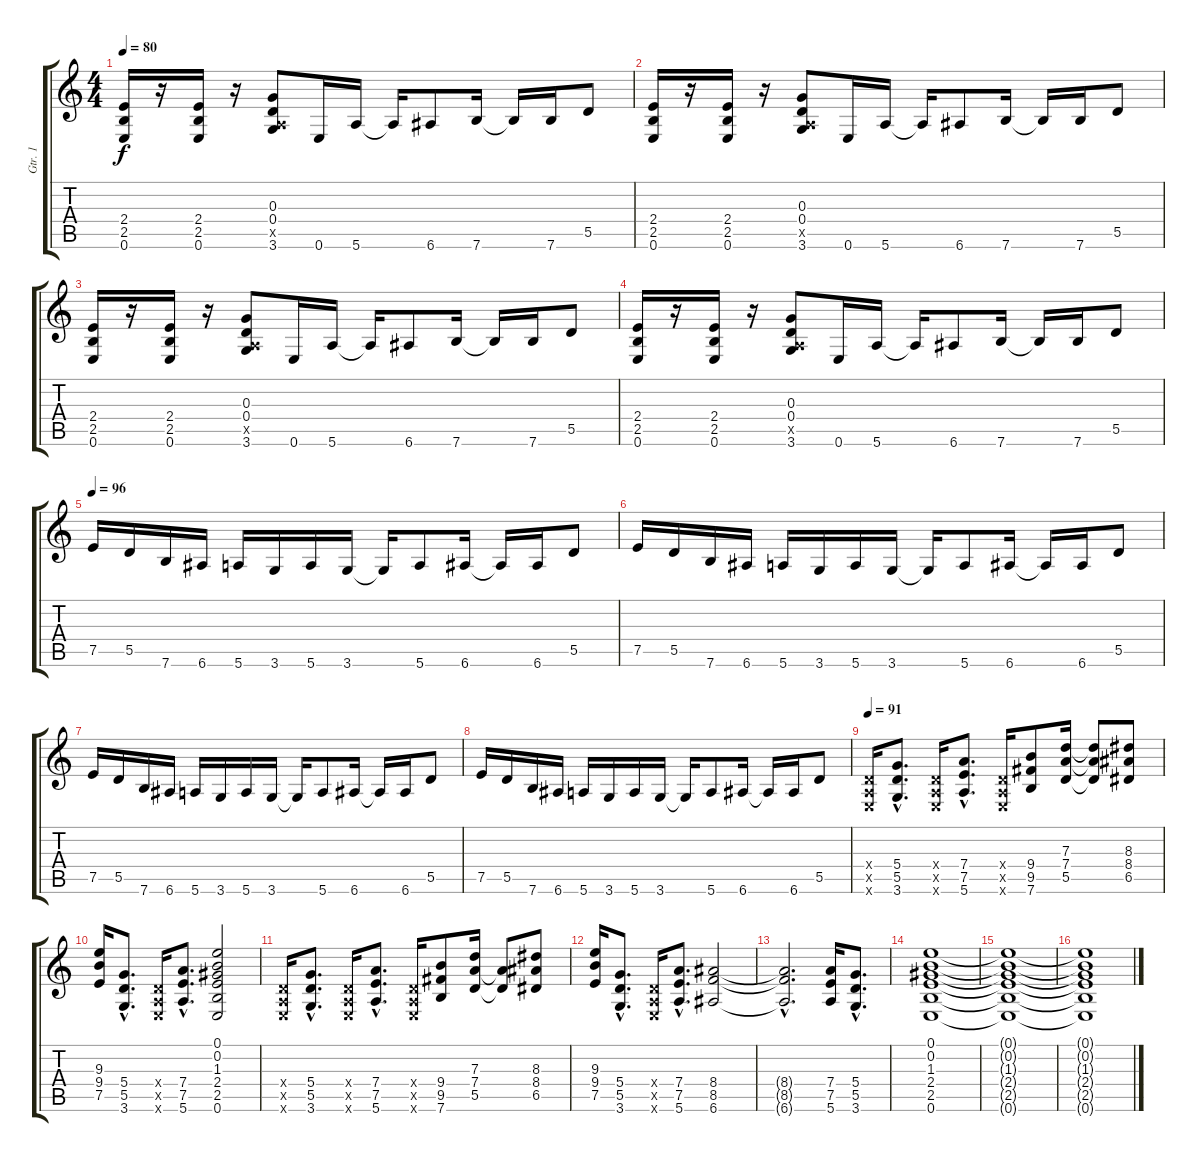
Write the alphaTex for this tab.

\track ("Gtr. 1" "Gtr. 1") {instrument distortionguitar}
\staff {score tabs}
\tuning (E4 B3 G3 D3 A2 E2) {hide}
\ts (4 4)
\tempo 80
\clef g2
\ks c
(2.4 2.5 0.6).16{dy f} r.16 (2.4 2.5 0.6).16 r.16 (0.3 0.4 0.5{x} 3.6).8 0.6.16 5.6.16 5.6{t}.16 6.6.8 7.6.16 7.6{t}.16 7.6.16 5.5.8 |
(2.4 2.5 0.6).16 r.16 (2.4 2.5 0.6).16 r.16 (0.3 0.4 0.5{x} 3.6).8 0.6.16 5.6.16 5.6{t}.16 6.6.8 7.6.16 7.6{t}.16 7.6.16 5.5.8 |
(2.4 2.5 0.6).16 r.16 (2.4 2.5 0.6).16 r.16 (0.3 0.4 0.5{x} 3.6).8 0.6.16 5.6.16 5.6{t}.16 6.6.8 7.6.16 7.6{t}.16 7.6.16 5.5.8 |
(2.4 2.5 0.6).16 r.16 (2.4 2.5 0.6).16 r.16 (0.3 0.4 0.5{x} 3.6).8 0.6.16 5.6.16 5.6{t}.16 6.6.8 7.6.16 7.6{t}.16 7.6.16 5.5.8 |
\tempo 96
7.5.16 5.5.16 7.6.16 6.6.16 5.6.16 3.6.16 5.6.16 3.6.16 3.6{t}.16 5.6.8 6.6.16 6.6{t}.16 6.6.16 5.5.8 |
7.5.16 5.5.16 7.6.16 6.6.16 5.6.16 3.6.16 5.6.16 3.6.16 3.6{t}.16 5.6.8 6.6.16 6.6{t}.16 6.6.16 5.5.8 |
7.5.16 5.5.16 7.6.16 6.6.16 5.6.16 3.6.16 5.6.16 3.6.16 3.6{t}.16 5.6.8 6.6.16 6.6{t}.16 6.6.16 5.5.8 |
7.5.16 5.5.16 7.6.16 6.6.16 5.6.16 3.6.16 5.6.16 3.6.16 3.6{t}.16 5.6.8 6.6.16 6.6{t}.16 6.6.16 5.5.8 |
\tempo 91
(0.4{x} 0.5{x} 0.6{x}).16 (5.4{hac} 5.5{hac} 3.6{hac}).8{d} (0.4{x} 0.5{x} 0.6{x}).16 (7.4{hac} 7.5{hac} 5.6{hac}).8{d} (0.4{x} 0.5{x} 0.6{x}).16 (9.4 9.5 7.6).8 (7.3 7.4 5.5).16 (7.3{t} 7.4{t} 5.5{t}).8 (8.3 8.4 6.5).8 |
(9.3 9.4 7.5).16 (5.4{hac} 5.5{hac} 3.6{hac}).8{d} (0.4{x} 0.5{x} 0.6{x}).16 (7.4{hac} 7.5{hac} 5.6{hac}).8{d} (0.1 0.2 1.3 2.4 2.5 0.6).2 |
(0.4{x} 0.5{x} 0.6{x}).16 (5.4{hac} 5.5{hac} 3.6{hac}).8{d} (0.4{x} 0.5{x} 0.6{x}).16 (7.4{hac} 7.5{hac} 5.6{hac}).8{d} (0.4{x} 0.5{x} 0.6{x}).16 (9.4 9.5 7.6).8 (7.3 7.4 5.5).16 (7.4{t} 5.5{t}).8 (8.3 8.4 6.5).8 |
(9.3 9.4 7.5).16 (5.4{hac} 5.5{hac} 3.6{hac}).8{d} (0.4{x} 0.5{x} 0.6{x}).16 (7.4{hac} 7.5{hac} 5.6{hac}).8{d} (8.4 8.5 6.6).2 |
(8.4{hac t} 8.5{hac t} 6.6{hac t}).2{d} (7.4 7.5 5.6).16 (5.4{hac} 5.5{hac} 3.6{hac}).8{d} |
(0.1 0.2 1.3 2.4 2.5 0.6).1 |
(0.1{t} 0.2{t} 1.3{t} 2.4{t} 2.5{t} 0.6{t}).1 |
(0.1{t} 0.2{t} 1.3{t} 2.4{t} 2.5{t} 0.6{t}).1
